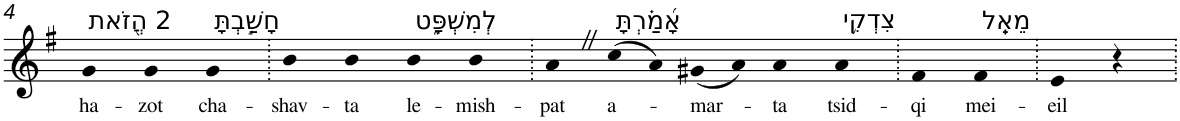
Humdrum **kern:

**kern	**text
*part1	*part1
*staff1	*staff1
*I"Piano	*
*I'Pno	*
!!LO:PB:g=z
*clefG2	*
*k[f#]	*
*G:	*
=4	=4
!LO:TX:a:t=2 הֲ֭זֹאת	!
!	!LO:LY:b
4g	ha-
!	!LO:LY:b
4g	-zot
!LO:TX:a:t=חָשַׁ֣בְתָּ	!
!	!LO:LY:b
4g	cha-
=5.	=5.
!	!LO:LY:b
4b	-shav-
!	!LO:LY:b
4b	-ta
!LO:TX:a:t=לְמִשְׁפָּ֑ט	!
!	!LO:LY:b
4b	le-
!	!LO:LY:b
4b	-mish-
=6.	=6.
!	!LO:LY:b
4aZ	-pat
!LO:TX:a:t=אָ֝מַ֗רְתָּ	!
!	!LO:LY:b
(8cc	a-
8a)	.
!	!LO:LY:b
(8g#X	-mar-
8a)	.
!	!LO:LY:b
4a	-ta
!LO:TX:a:t=צִדְקִ֥י	!
!	!LO:LY:b
4a	tsid-
=7.	=7.
!	!LO:LY:b
4f#	-qi
!LO:TX:a:t=מֵאֵֽל	!
!	!LO:LY:b
4f#	mei-
=8.	=8.
!	!LO:LY:b
4e	-eil
4r	.
=.	=.
*-	*-
